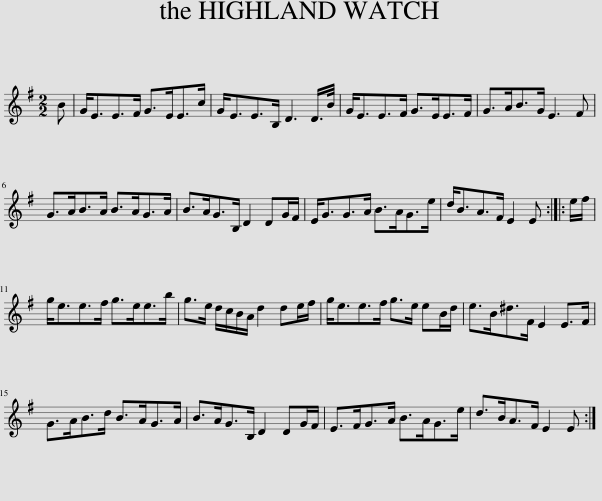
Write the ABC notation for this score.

X:1
L:1/8
M:2/2
I:linebreak $
K:Emin
V:1 treble
V:1
 B | G<EE>F G>EE>c | G<EE>B, D3 D/>B/ | G<EE>F G>EE>F | G>AB>G E3 F |$ %5
 G>AB>A B>AG>A | B>AG>B, D2 DG/F/ | E<GG>A B>AG>e | d<BA>F E2 E :: e/f/ |$ %10
 g<ee>f g>ee>b | g>e d/c/B/A/ d2 de/f/ | g<ee>f g>e eB/d/ | e>B^d>F E2 E>F |$ G>AB>d B>AG>A | %15
 B>AG>B, D2 DG/F/ | E>FG>A B>AG>e | d>BA>F E2 E :| %18
